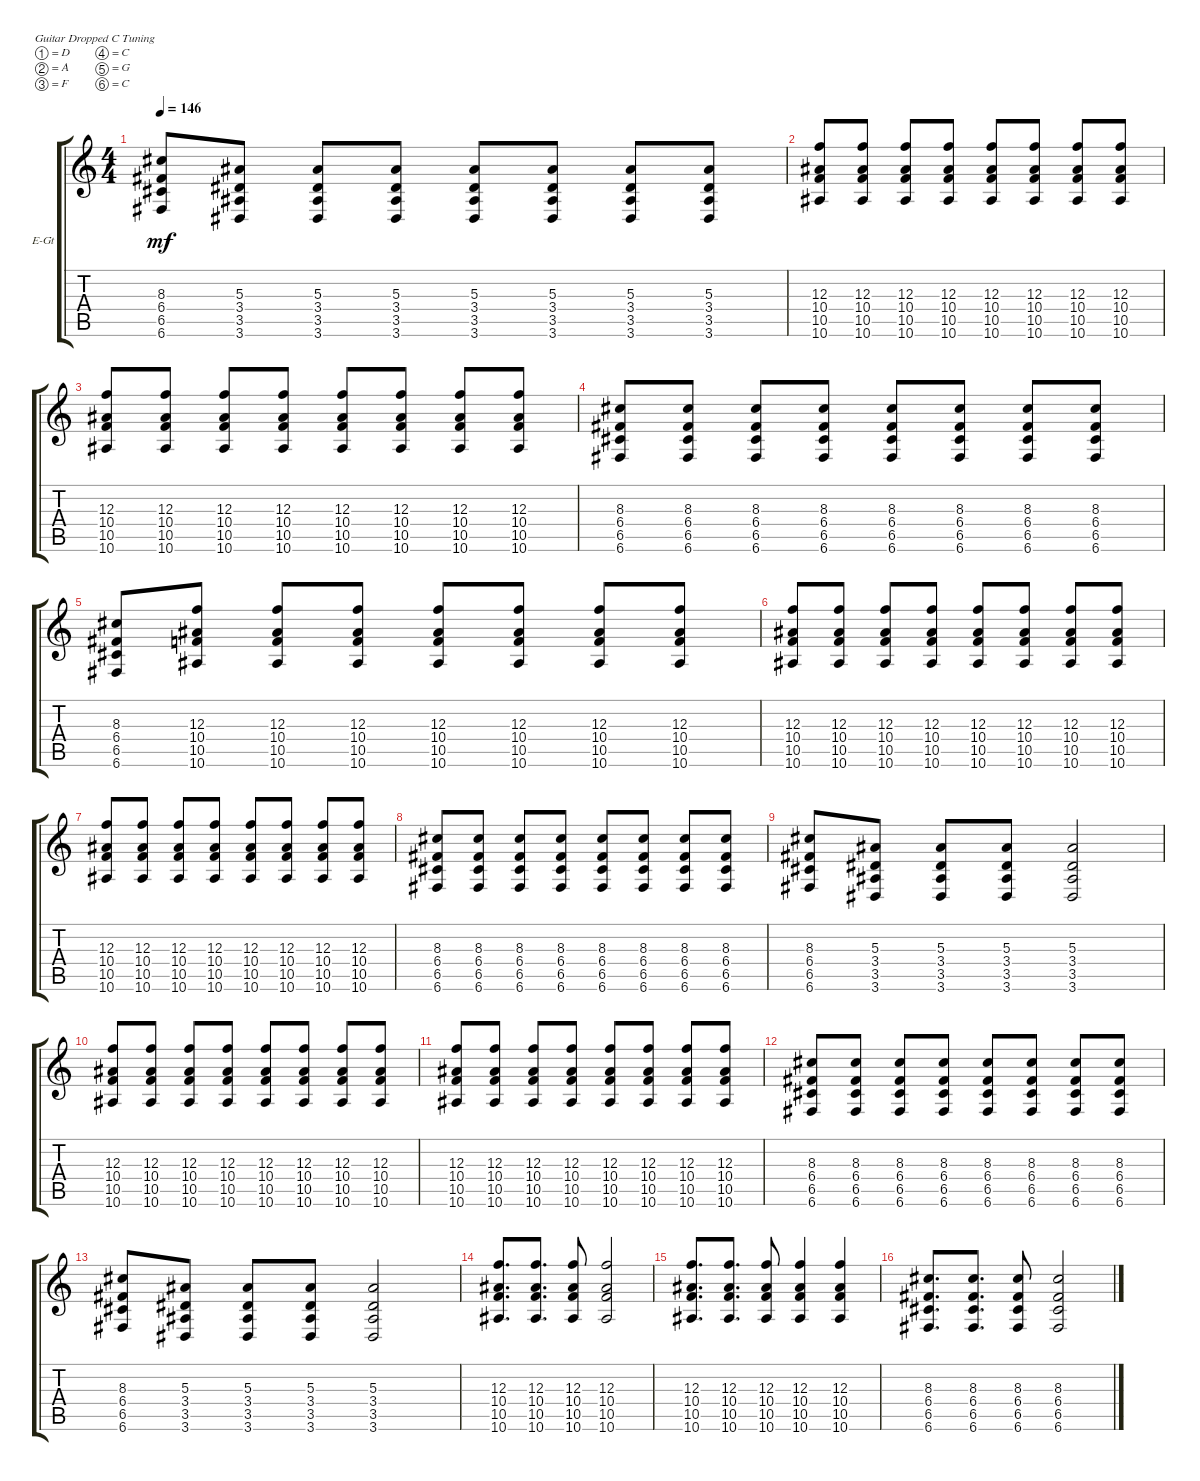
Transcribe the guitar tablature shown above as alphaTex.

\defaultSystemsLayout 4
\bracketExtendMode groupsimilarinstruments
\firstSystemTrackNameOrientation horizontal
\otherSystemsTrackNameOrientation horizontal
\track ("Guitar Right" "E-Gt") {instrument distortionguitar}
\staff {score tabs}
\tuning (D4 A3 F3 C3 G2 C2)
\ts (4 4)
\tempo 146
\clef g2
\ks c
(6.5 6.6 8.3 6.4).8{dy mf} (3.6 3.5 3.4 5.3).8 (3.6 3.5 3.4 5.3).8 (3.6 3.5 3.4 5.3).8 (3.6 3.5 3.4 5.3).8 (3.6 3.5 3.4 5.3).8 (3.6 3.5 3.4 5.3).8 (3.6 3.5 3.4 5.3).8 |
(10.6 10.5 10.4 12.3).8 (10.6 10.5 10.4 12.3).8 (10.6 10.5 10.4 12.3).8 (10.6 10.5 10.4 12.3).8 (10.6 10.5 10.4 12.3).8 (10.6 10.5 10.4 12.3).8 (10.6 10.5 10.4 12.3).8 (10.6 10.5 10.4 12.3).8 |
(10.6 10.5 10.4 12.3).8 (10.6 10.5 10.4 12.3).8 (10.6 10.5 10.4 12.3).8 (10.6 10.5 10.4 12.3).8 (10.6 10.5 10.4 12.3).8 (10.6 10.5 10.4 12.3).8 (10.6 10.5 10.4 12.3).8 (10.6 10.5 10.4 12.3).8 |
(6.5 6.6 8.3 6.4).8 (6.5 6.6 8.3 6.4).8 (6.5 6.6 8.3 6.4).8 (6.5 6.6 8.3 6.4).8 (6.5 6.6 8.3 6.4).8 (6.5 6.6 8.3 6.4).8 (6.5 6.6 8.3 6.4).8 (6.5 6.6 8.3 6.4).8 |
(6.5 6.6 8.3 6.4).8 (10.6 10.5 10.4 12.3).8 (10.6 10.5 10.4 12.3).8 (10.6 10.5 10.4 12.3).8 (10.6 10.5 10.4 12.3).8 (10.6 10.5 10.4 12.3).8 (10.6 10.5 10.4 12.3).8 (10.6 10.5 10.4 12.3).8 |
(10.6 10.5 10.4 12.3).8 (10.6 10.5 10.4 12.3).8 (10.6 10.5 10.4 12.3).8 (10.6 10.5 10.4 12.3).8 (10.6 10.5 10.4 12.3).8 (10.6 10.5 10.4 12.3).8 (10.6 10.5 10.4 12.3).8 (10.6 10.5 10.4 12.3).8 |
(10.6 10.5 10.4 12.3).8 (10.6 10.5 10.4 12.3).8 (10.6 10.5 10.4 12.3).8 (10.6 10.5 10.4 12.3).8 (10.6 10.5 10.4 12.3).8 (10.6 10.5 10.4 12.3).8 (10.6 10.5 10.4 12.3).8 (10.6 10.5 10.4 12.3).8 |
(6.5 6.6 8.3 6.4).8 (6.5 6.6 8.3 6.4).8 (6.5 6.6 8.3 6.4).8 (6.5 6.6 8.3 6.4).8 (6.5 6.6 8.3 6.4).8 (6.5 6.6 8.3 6.4).8 (6.5 6.6 8.3 6.4).8 (6.5 6.6 8.3 6.4).8 |
(6.5 6.6 8.3 6.4).8 (3.6 3.5 3.4 5.3).8 (3.6 3.5 3.4 5.3).8 (3.6 3.5 3.4 5.3).8 (3.6 3.5 3.4 5.3).2 |
(10.6 10.5 10.4 12.3).8 (10.6 10.5 10.4 12.3).8 (10.6 10.5 10.4 12.3).8 (10.6 10.5 10.4 12.3).8 (10.6 10.5 10.4 12.3).8 (10.6 10.5 10.4 12.3).8 (10.6 10.5 10.4 12.3).8 (10.6 10.5 10.4 12.3).8 |
(10.6 10.5 10.4 12.3).8 (10.6 10.5 10.4 12.3).8 (10.6 10.5 10.4 12.3).8 (10.6 10.5 10.4 12.3).8 (10.6 10.5 10.4 12.3).8 (10.6 10.5 10.4 12.3).8 (10.6 10.5 10.4 12.3).8 (10.6 10.5 10.4 12.3).8 |
(6.5 6.6 8.3 6.4).8 (6.5 6.6 8.3 6.4).8 (6.5 6.6 8.3 6.4).8 (6.5 6.6 8.3 6.4).8 (6.5 6.6 8.3 6.4).8 (6.5 6.6 8.3 6.4).8 (6.5 6.6 8.3 6.4).8 (6.5 6.6 8.3 6.4).8 |
(6.5 6.6 8.3 6.4).8 (3.6 3.5 3.4 5.3).8 (3.6 3.5 3.4 5.3).8 (3.6 3.5 3.4 5.3).8 (3.6 3.5 3.4 5.3).2 |
(10.6 10.5 10.4 12.3).8{d} (10.6 10.5 10.4 12.3).8{d} (10.6 10.5 10.4 12.3).8 (10.6 10.5 10.4 12.3).2 |
(10.6 10.5 10.4 12.3).8{d} (10.6 10.5 10.4 12.3).8{d} (10.6 10.5 10.4 12.3).8 (10.6 10.5 10.4 12.3).4 (10.6 10.5 10.4 12.3).4 |
(6.6 6.5 6.4 8.3).8{d} (6.6 6.5 6.4 8.3).8{d} (6.6 6.5 6.4 8.3).8 (6.6 6.5 6.4 8.3).2
